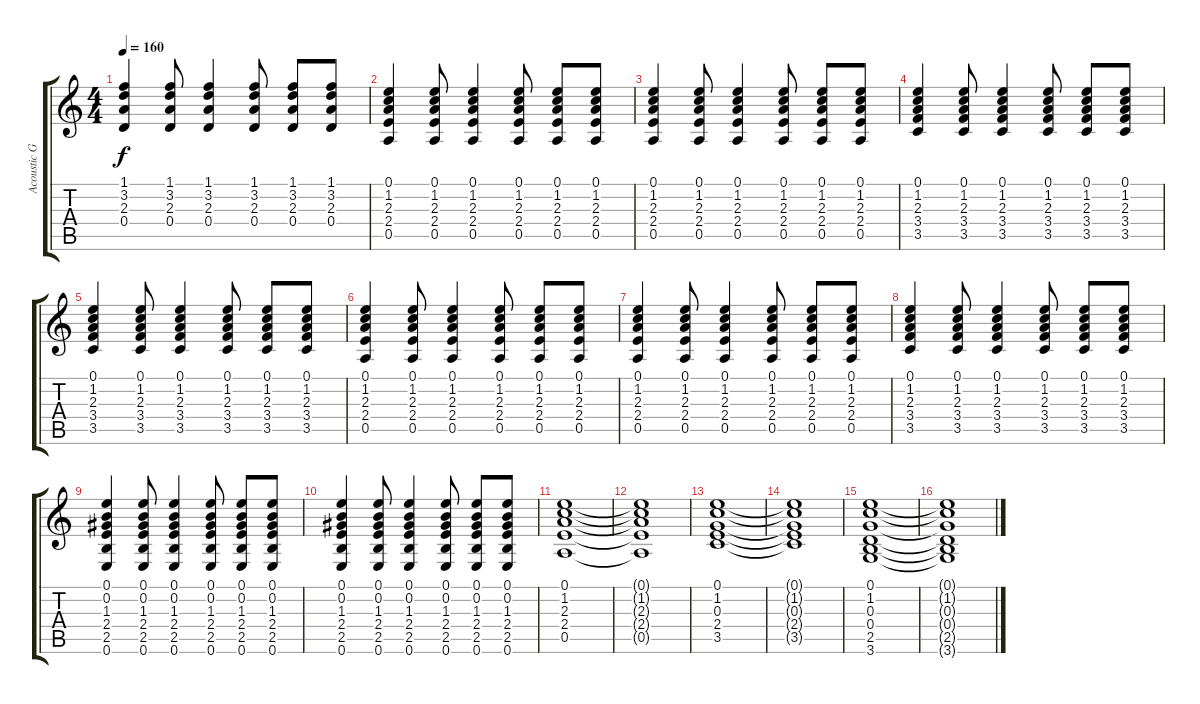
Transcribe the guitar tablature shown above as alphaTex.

\track ("Acoustic Guitar (Right)" "Acoustic G") {instrument acousticguitarsteel}
\staff {score tabs}
\tuning (E4 B3 G3 D3 A2 E2) {hide}
\ts (4 4)
\tempo 160
\clef g2
\ks c
(1.1 3.2 2.3 0.4).4{dy f} (1.1 3.2 2.3 0.4).8 (1.1 3.2 2.3 0.4).4 (1.1 3.2 2.3 0.4).8 (1.1 3.2 2.3 0.4).8 (1.1 3.2 2.3 0.4).8 |
(0.1 1.2 2.3 2.4 0.5).4 (0.1 1.2 2.3 2.4 0.5).8 (0.1 1.2 2.3 2.4 0.5).4 (0.1 1.2 2.3 2.4 0.5).8 (0.1 1.2 2.3 2.4 0.5).8 (0.1 1.2 2.3 2.4 0.5).8 |
(0.1 1.2 2.3 2.4 0.5).4 (0.1 1.2 2.3 2.4 0.5).8 (0.1 1.2 2.3 2.4 0.5).4 (0.1 1.2 2.3 2.4 0.5).8 (0.1 1.2 2.3 2.4 0.5).8 (0.1 1.2 2.3 2.4 0.5).8 |
(0.1 1.2 2.3 3.4 3.5).4 (0.1 1.2 2.3 3.4 3.5).8 (0.1 1.2 2.3 3.4 3.5).4 (0.1 1.2 2.3 3.4 3.5).8 (0.1 1.2 2.3 3.4 3.5).8 (0.1 1.2 2.3 3.4 3.5).8 |
(0.1 1.2 2.3 3.4 3.5).4 (0.1 1.2 2.3 3.4 3.5).8 (0.1 1.2 2.3 3.4 3.5).4 (0.1 1.2 2.3 3.4 3.5).8 (0.1 1.2 2.3 3.4 3.5).8 (0.1 1.2 2.3 3.4 3.5).8 |
(0.1 1.2 2.3 2.4 0.5).4 (0.1 1.2 2.3 2.4 0.5).8 (0.1 1.2 2.3 2.4 0.5).4 (0.1 1.2 2.3 2.4 0.5).8 (0.1 1.2 2.3 2.4 0.5).8 (0.1 1.2 2.3 2.4 0.5).8 |
(0.1 1.2 2.3 2.4 0.5).4 (0.1 1.2 2.3 2.4 0.5).8 (0.1 1.2 2.3 2.4 0.5).4 (0.1 1.2 2.3 2.4 0.5).8 (0.1 1.2 2.3 2.4 0.5).8 (0.1 1.2 2.3 2.4 0.5).8 |
(0.1 1.2 2.3 3.4 3.5).4 (0.1 1.2 2.3 3.4 3.5).8 (0.1 1.2 2.3 3.4 3.5).4 (0.1 1.2 2.3 3.4 3.5).8 (0.1 1.2 2.3 3.4 3.5).8 (0.1 1.2 2.3 3.4 3.5).8 |
(0.1 0.2 1.3 2.4 2.5 0.6).4 (0.1 0.2 1.3 2.4 2.5 0.6).8 (0.1 0.2 1.3 2.4 2.5 0.6).4 (0.1 0.2 1.3 2.4 2.5 0.6).8 (0.1 0.2 1.3 2.4 2.5 0.6).8 (0.1 0.2 1.3 2.4 2.5 0.6).8 |
(0.1 0.2 1.3 2.4 2.5 0.6).4 (0.1 0.2 1.3 2.4 2.5 0.6).8 (0.1 0.2 1.3 2.4 2.5 0.6).4 (0.1 0.2 1.3 2.4 2.5 0.6).8 (0.1 0.2 1.3 2.4 2.5 0.6).8 (0.1 0.2 1.3 2.4 2.5 0.6).8 |
(0.1 1.2 2.3 2.4 0.5).1 |
(0.1{t} 1.2{t} 2.3{t} 2.4{t} 0.5{t}).1 |
(0.1 1.2 0.3 2.4 3.5).1 |
(0.1{t} 1.2{t} 0.3{t} 2.4{t} 3.5{t}).1 |
(0.1 1.2 0.3 0.4 2.5 3.6).1 |
(0.1{t} 1.2{t} 0.3{t} 0.4{t} 2.5{t} 3.6{t}).1
